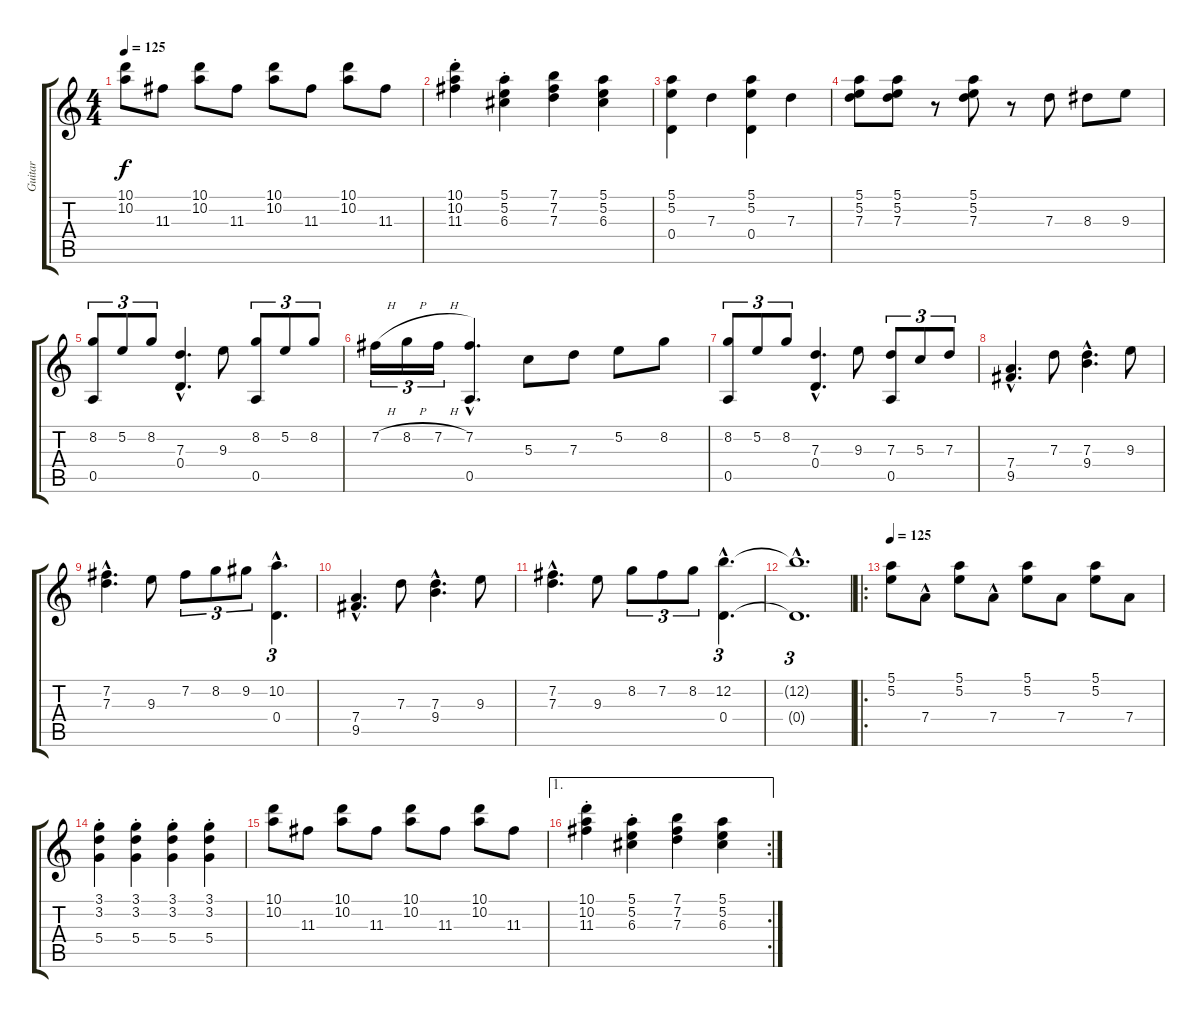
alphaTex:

\track ("Guitar" "Guitar") {instrument acousticguitarsteel}
\staff {score tabs}
\tuning (E4 B3 G3 D3 A2 E2) {hide}
\ts (4 4)
\tempo 125
\clef g2
\ks c
(10.1 10.2).8{dy f} 11.3.8 (10.1 10.2).8 11.3.8 (10.1 10.2).8 11.3.8 (10.1 10.2).8 11.3.8 |
(10.1{st} 10.2{st} 11.3{st}).4 (5.1{st} 5.2{st} 6.3{st}).4 (7.1 7.2 7.3).4 (5.1 5.2 6.3).4 |
(5.1 5.2 0.4).4 7.3.4 (5.1 5.2 0.4).4 7.3.4 |
(5.1 5.2 7.3).8 (5.1 5.2 7.3).8 r.8 (5.1 5.2 7.3).8 r.8 7.3.8 8.3.8 9.3.8 |
(8.2 0.5).8{tu (3 2)} 5.2.8{tu (3 2)} 8.2.8{tu (3 2)} (7.3{hac} 0.4{hac}).4{d} 9.3.8 (8.2 0.5).8{tu (3 2)} 5.2.8{tu (3 2)} 8.2.8{tu (3 2)} |
7.2{h}.16{tu (3 2)} 8.2{h}.16{tu (3 2)} 7.2{h}.16{tu (3 2)} (7.2{hac} 0.5{hac}).4{d} 5.3.8 7.3.8 5.2.8 8.2.8 |
(8.2 0.5).8{tu (3 2)} 5.2.8{tu (3 2)} 8.2.8{tu (3 2)} (7.3{hac} 0.4{hac}).4{d} 9.3.8 (7.3 0.5).8{tu (3 2)} 5.3.8{tu (3 2)} 7.3.8{tu (3 2)} |
(7.4{hac} 9.5{hac}).4{d} 7.3.8 (7.3{hac} 9.4{hac}).4{d} 9.3.8 |
(7.2{hac} 7.3{hac}).4{d} 9.3.8 7.2.8{tu (3 2)} 8.2.8{tu (3 2)} 9.2.8{tu (3 2)} (10.2{hac} 0.4{hac}).4{d tu (3 2)} |
(7.4{hac} 9.5{hac}).4{d} 7.3.8 (7.3{hac} 9.4{hac}).4{d} 9.3.8 |
(7.2{hac} 7.3{hac}).4{d} 9.3.8 8.2.8{tu (3 2)} 7.2.8{tu (3 2)} 8.2.8{tu (3 2)} (12.2{hac} 0.4{hac}).4{d tu (3 2)} |
(12.2{hac t} 0.4{hac t}).1{d tu (3 2)} |
\ro
\tempo 125
(5.1 5.2).8 7.4{hac}.8 (5.1 5.2).8 7.4{hac}.8 (5.1 5.2).8 7.4.8 (5.1 5.2).8 7.4.8 |
(3.1{st} 3.2{st} 5.4{st}).4 (3.1{st} 3.2{st} 5.4{st}).4 (3.1{st} 3.2{st} 5.4{st}).4 (3.1{st} 3.2{st} 5.4{st}).4 |
(10.1 10.2).8 11.3.8 (10.1 10.2).8 11.3.8 (10.1 10.2).8 11.3.8 (10.1 10.2).8 11.3.8 |
\ae 1
\rc 2
(10.1{st} 10.2{st} 11.3{st}).4 (5.1{st} 5.2{st} 6.3{st}).4 (7.1 7.2 7.3).4 (5.1 5.2 6.3).4
